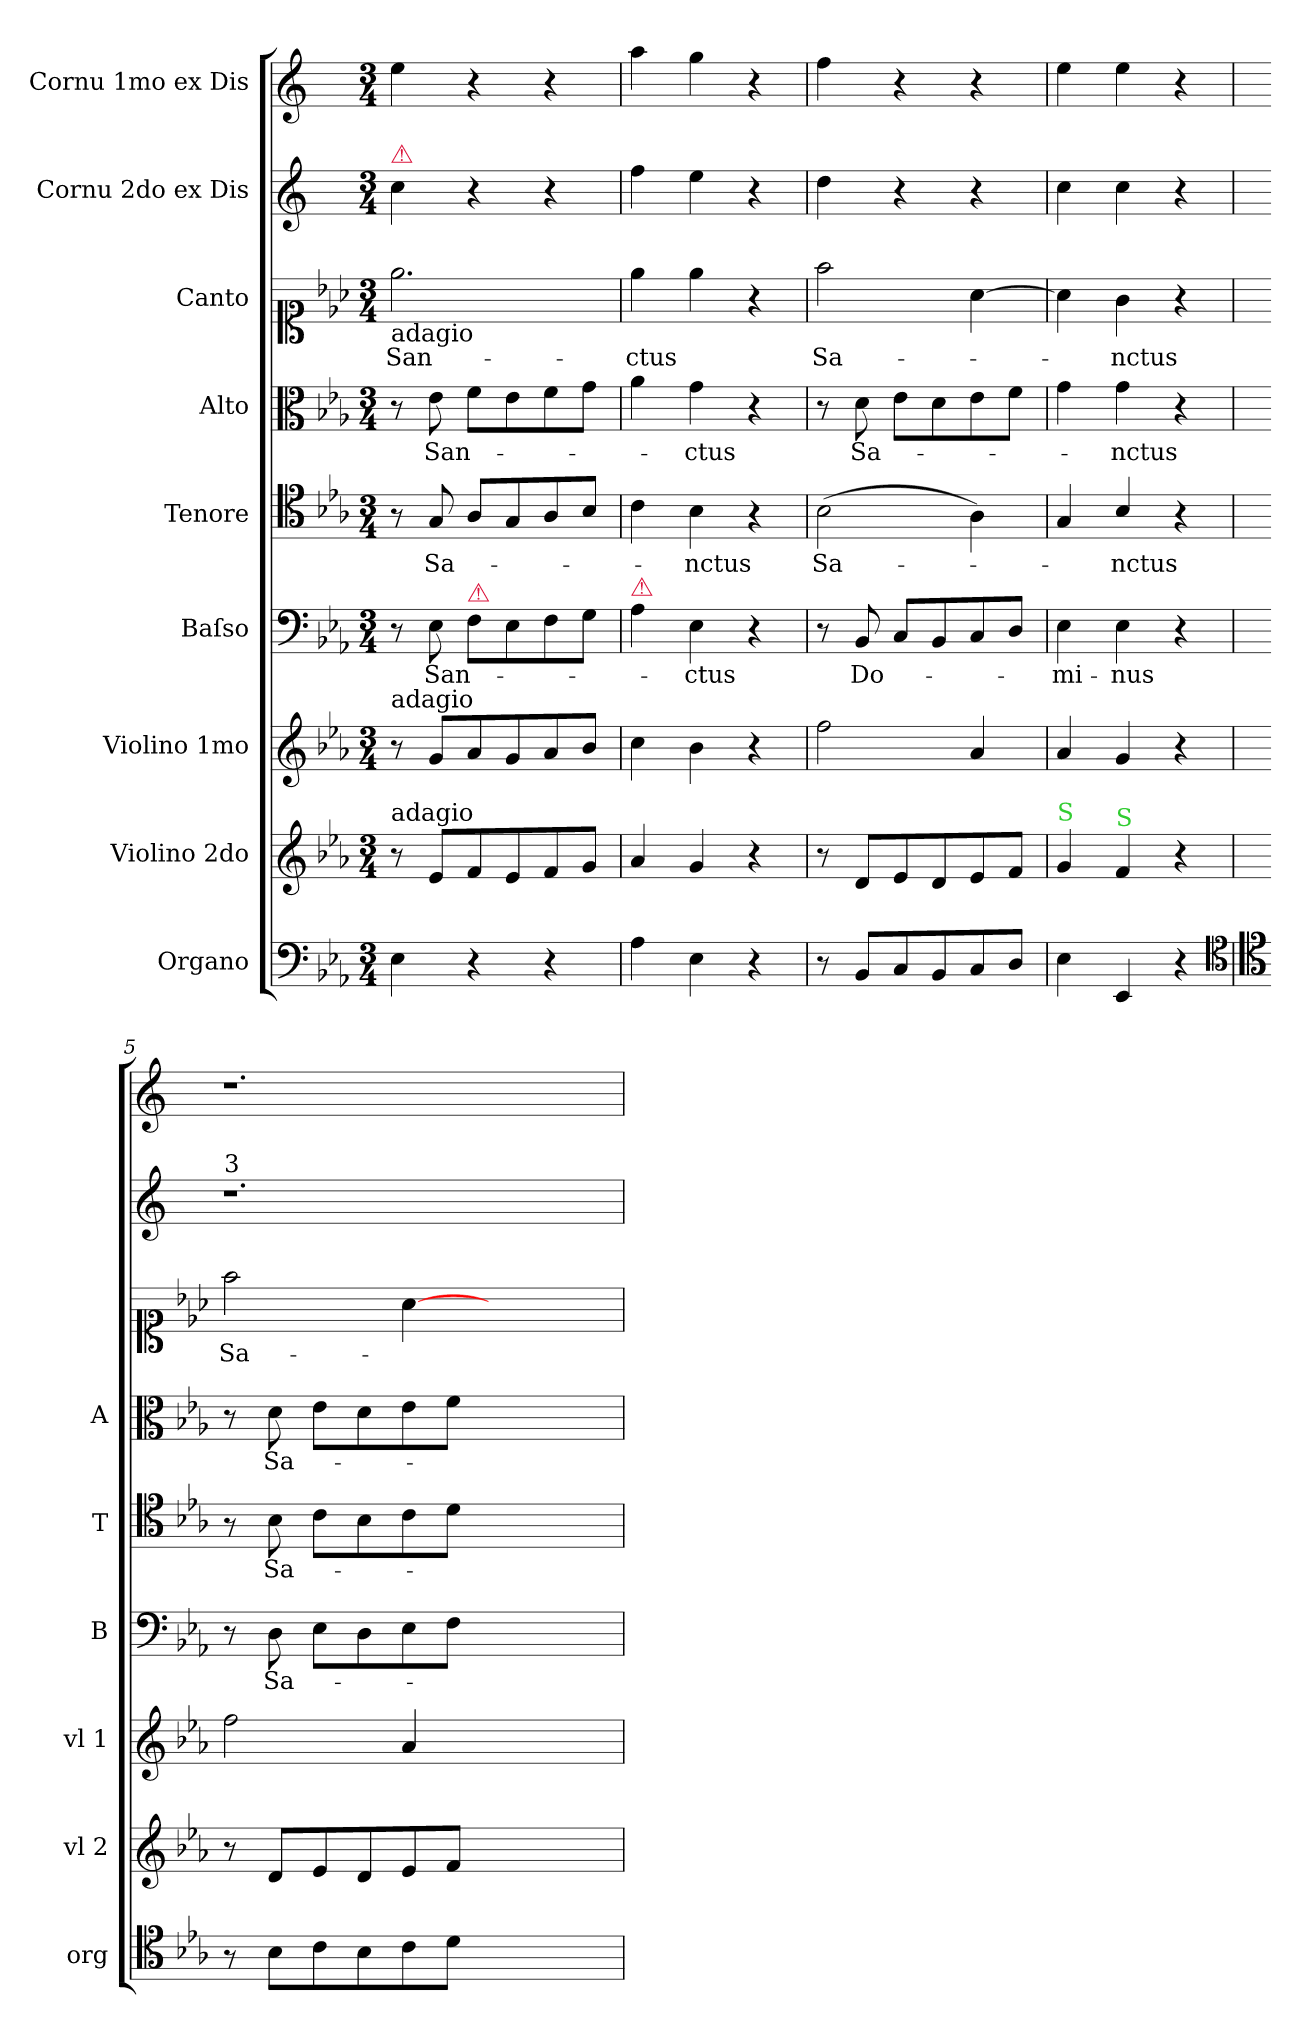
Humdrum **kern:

**kern	**kern	**kern	**kern	**text	**dynam	**kern	**text	**kern	**text	**kern	**text	**kern	**kern
*part9	*part8	*part7	*part6	*part6	*part6	*part5	*part5	*part4	*part4	*part3	*part3	*part2	*part1
*staff9	*staff8	*staff7	*staff6	*staff6	*staff6	*staff5	*staff5	*staff4	*staff4	*staff3	*staff3	*staff2	*staff1
*I"Organo	*I"Violino 2do	*I"Violino 1mo	*I"Baſso	*	*	*I"Tenore	*	*I"Alto	*	*I"Canto	*	*I"Cornu 2do ex Dis	*I"Cornu 1mo ex Dis
*I'org	*I'vl 2	*I'vl 1	*I'B	*	*	*I'T	*	*I'A	*	*	*	*	*
*clefF4	*clefG2	*clefG2	*clefF4	*	*	*clefC4	*	*clefC3	*	*clefC1	*	*clefG2	*clefG2
*	*	*	*	*	*	*	*	*	*	*	*	*ITrd5c9	*ITrd5c9
*k[b-e-a-]	*k[b-e-a-]	*k[b-e-a-]	*k[b-e-a-]	*	*	*k[b-e-a-]	*	*k[b-e-a-]	*	*k[b-e-a-]	*	*k[b-e-a-]	*k[b-e-a-]
*E-:	*E-:	*E-:	*E-:	*	*	*E-:	*	*E-:	*	*E-:	*	*E-:	*E-:
*M3/4	*M3/4	*M3/4	*M3/4	*	*	*M3/4	*	*M3/4	*	*M3/4	*	*M3/4	*M3/4
=1	=1	=1	=1	=1	=1	=1	=1	=1	=1	=1	=1	=1	=1
!	!	!	!	!	!	!	!	!	!	!	!	!LO:TX:a:color=crimson:t=⚠	!
!	!	!	!	!	!	!	!	!	!	!LO:TX:b:t=adagio	!	!	!
!	!	!LO:TX:a:t=adagio	!	!	!	!	!	!	!	!	!	!	!
!	!LO:TX:a:t=adagio	!	!	!	!	!	!	!	!	!	!	!	!
4E-\	8r	8r	8r	.	.	8r	.	8r	.	2.ee-\	San-	4e-\	4g\
.	8e-/L	8g/L	8E-\	San-	.	8G/	Sa-	8e-\	San-	.	.	.	.
!	!	!	!LO:TX:a:color=crimson:t=⚠	!	!	!	!	!	!	!	!	!	!
!	!	!	!	!	!LO:DY:a	!	!	!	!	!	!	!	!
4r	8f/	8a-/	8F\L	.	pi	8A-/L	.	8f\L	.	.	.	4r	4r
.	8e-/	8g/	8E-\	.	.	8G/	.	8e-\	.	.	.	.	.
4r	8f/	8a-/	8F\	.	.	8A-/	.	8f\	.	.	.	4r	4r
.	8g/J	8b-/J	8G\J	.	.	8B-/J	.	8g\J	.	.	.	.	.
=2	=2	=2	=2	=2	=2	=2	=2	=2	=2	=2	=2	=2	=2
!	!	!	!LO:TX:a:color=crimson:t=⚠	!	!	!	!	!	!	!	!	!	!
!	!	!	!	!	!LO:DY:a	!	!	!	!	!	!	!	!
4A-\	4a-/	4cc\	4A-\	.	ffor	4c\	.	4a-\	.	4ee-\	-ctus	4a-\	4cc\
4E-\	4g/	4b-\	4E-\	-ctus	.	4B-\	-nctus	4g\	-ctus	4ee-\	.	4g\	4b-\
4r	4r	4r	4r	.	.	4r	.	4r	.	4r	.	4r	4r
=3	=3	=3	=3	=3	=3	=3	=3	=3	=3	=3	=3	=3	=3
8r	8r	2ff\	8r	.	.	(2B-\	Sa-	8r	.	2ff\	Sa-	4f\	4a-\
8BB-/L	8d/L	.	8BB-/	Do-	.	.	.	8d\	Sa-	.	.	.	.
8C/	8e-/	.	8C/L	.	.	.	.	8e-\L	.	.	.	4r	4r
8BB-/	8d/	.	8BB-/	.	.	.	.	8d\	.	.	.	.	.
8C/	8e-/	4a-/	8C/	.	.	4A-\)	.	8e-\	.	[4a-\	.	4r	4r
8D/J	8f/J	.	8D/J	.	.	.	.	8f\J	.	.	.	.	.
=4	=4	=4	=4	=4	=4	=4	=4	=4	=4	=4	=4	=4	=4
!	!LO:TX:a:color=limegreen:t=S	!	!	!	!	!	!	!	!	!	!	!	!
4E-\	4g/	4a-/	4E-\	-mi-	.	4G/	.	4g\	.	4a-\]	.	4e-\	4g\
!	!LO:TX:a:color=limegreen:t=S	!	!	!	!	!	!	!	!	!	!	!	!
4EE-/	4f/	4g/	4E-\	-nus	.	4B-/	-nctus	4g\	-nctus	4g\	-nctus	4e-\	4g\
4r	4r	4r	4r	.	.	4r	.	4r	.	4r	.	4r	4r
*clefC4	*	*	*	*	*	*	*	*	*	*	*	*	*
=5	=5	=5	=5	=5	=5	=5	=5	=5	=5	=5	=5	=5	=5
*clefC4	*	*	*	*	*	*	*	*	*	*	*	*	*
!	!	!	!	!	!	!	!	!	!	!	!	!LO:TX:a:t=3	!
8r	8r	2ff\	8r	.	.	8r	.	8r	.	2ff\	Sa-	1.r	1.r
8B-\L	8d/L	.	8D\	Sa-	.	8B-\	Sa-	8d\	Sa-	.	.	.	.
8c\	8e-/	.	8E-\L	.	.	8c\L	.	8e-\L	.	.	.	.	.
8B-\	8d/	.	8D\	.	.	8B-\	.	8d\	.	.	.	.	.
8c\	8e-/	4a-/	8E-\	.	.	8c\	.	8e-\	.	[4a-\	.	.	.
8d\J	8f/J	.	8F\J	.	.	8d\J	.	8f\J	.	.	.	.	.
2.ryy	2.ryy	2.ryy	2.ryy	.	.	2.ryy	.	2.ryy	.	2.ryy	.	.	.
=	=	=	=	=	=	=	=	=	=	=	=	=	=
*-	*-	*-	*-	*-	*-	*-	*-	*-	*-	*-	*-	*-	*-
